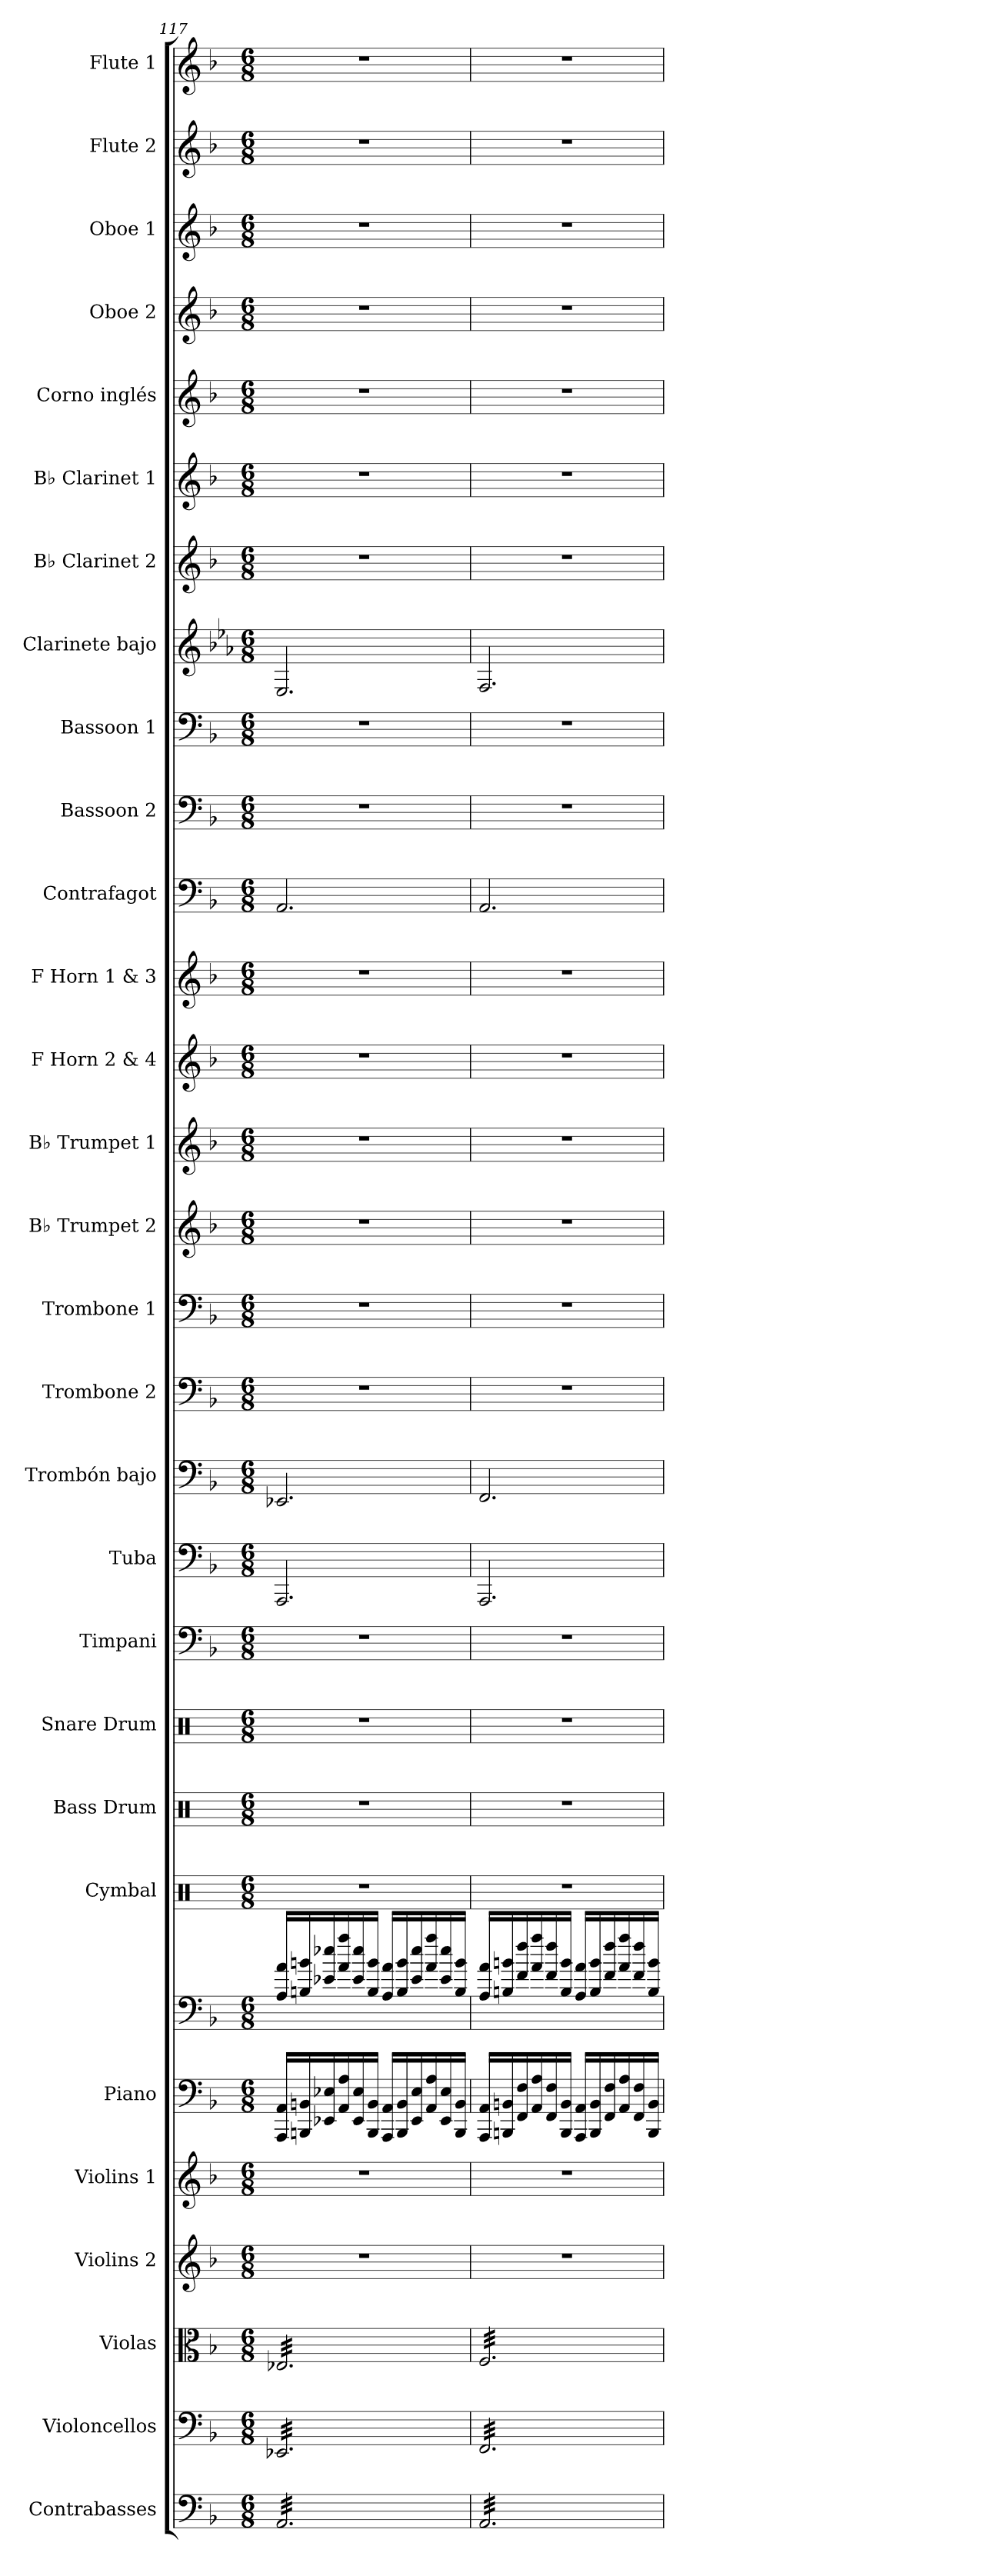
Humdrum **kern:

**kern	**kern	**kern	**kern	**kern	**kern	**kern	**kern	**kern	**kern	**kern	**kern	**kern	**kern	**kern	**kern	**kern	**kern	**kern	**kern	**kern	**kern	**kern	**kern	**kern	**kern	**kern	**kern	**kern	**kern
*part29	*part28	*part27	*part26	*part25	*part24	*part24	*part23	*part22	*part21	*part20	*part19	*part18	*part17	*part16	*part15	*part14	*part13	*part12	*part11	*part10	*part9	*part8	*part7	*part6	*part5	*part4	*part3	*part2	*part1
*staff30	*staff29	*staff28	*staff27	*staff26	*staff25	*staff24	*staff23	*staff22	*staff21	*staff20	*staff19	*staff18	*staff17	*staff16	*staff15	*staff14	*staff13	*staff12	*staff11	*staff10	*staff9	*staff8	*staff7	*staff6	*staff5	*staff4	*staff3	*staff2	*staff1
*I"Contrabasses	*I"Violoncellos	*I"Violas	*I"Violins 2	*I"Violins 1	*I"Piano	*	*I"Cymbal	*I"Bass Drum	*I"Snare Drum	*I"Timpani	*I"Tuba	*I"Trombón bajo	*I"Trombone 2	*I"Trombone 1	*I"B♭ Trumpet 2	*I"B♭ Trumpet 1	*I"F Horn 2 &amp; 4	*I"F Horn 1 &amp; 3	*I"Contrafagot	*I"Bassoon 2	*I"Bassoon 1	*I"Clarinete bajo	*I"B♭ Clarinet 2	*I"B♭ Clarinet 1	*I"Corno inglés	*I"Oboe 2	*I"Oboe 1	*I"Flute 2	*I"Flute 1
*I'Cbs.	*I'Vcs.	*I'Vlas.	*I'Vlns. 2	*I'Vlns. 1	*I'Pno.	*	*I'Cym.	*I'B. Dr.	*I'Sn. Dr.	*I'Timp.	*I'Tba.	*I'Tbn. B.	*I'Tbn. 2	*I'Tbn. 1	*I'B♭ Tpt. 2	*I'B♭ Tpt. 1	*I'F Hn. 2 4	*I'F Hn. 1 3	*I'Cfag.	*I'Bsn. 2	*I'Bsn. 1	*I'Cl. B.	*I'B♭ Cl. 2	*I'B♭ Cl. 1	*I'Cor. Ingl.	*I'Ob. 2	*I'Ob. 1	*I'Fl. 2	*I'Fl. 1
*clefF4	*clefF4	*clefC3	*clefG2	*clefG2	*clefF4	*clefF4	*clefX	*clefX	*clefX	*clefF4	*clefF4	*clefF4	*clefF4	*clefF4	*clefG2	*clefG2	*clefG2	*clefG2	*clefF4	*clefF4	*clefF4	*clefG2	*clefG2	*clefG2	*clefG2	*clefG2	*clefG2	*clefG2	*clefG2
*ITrd7c12	*	*	*	*	*	*	*	*	*	*	*	*	*	*	*ITrd1c2	*ITrd1c2	*ITrd4c7	*ITrd4c7	*ITrd7c12	*	*	*ITrd8c14	*ITrd1c2	*ITrd1c2	*ITrd4c7	*	*	*	*
*k[b-]	*k[b-]	*k[b-]	*k[b-]	*k[b-]	*k[b-]	*k[b-]	*k[]	*k[]	*k[]	*k[b-]	*k[b-]	*k[b-]	*k[b-]	*k[b-]	*k[b-e-a-]	*k[b-e-a-]	*k[b-e-]	*k[b-e-]	*k[b-]	*k[b-]	*k[b-]	*k[b-e-a-]	*k[b-e-a-]	*k[b-e-a-]	*k[b-e-]	*k[b-]	*k[b-]	*k[b-]	*k[b-]
*M6/8	*M6/8	*M6/8	*M6/8	*M6/8	*M6/8	*M6/8	*M6/8	*M6/8	*M6/8	*M6/8	*M6/8	*M6/8	*M6/8	*M6/8	*M6/8	*M6/8	*M6/8	*M6/8	*M6/8	*M6/8	*M6/8	*M6/8	*M6/8	*M6/8	*M6/8	*M6/8	*M6/8	*M6/8	*M6/8
=117	=117	=117	=117	=117	=117	=117	=117	=117	=117	=117	=117	=117	=117	=117	=117	=117	=117	=117	=117	=117	=117	=117	=117	=117	=117	=117	=117	=117	=117
*tremolo	*	*	*	*	*	*	*	*	*	*	*	*	*	*	*	*	*	*	*	*	*	*	*	*	*	*	*	*	*
*	*tremolo	*	*	*	*	*	*	*	*	*	*	*	*	*	*	*	*	*	*	*	*	*	*	*	*	*	*	*	*
*	*	*tremolo	*	*	*	*	*	*	*	*	*	*	*	*	*	*	*	*	*	*	*	*	*	*	*	*	*	*	*
32AAA/LLL	32EE-X/LLL	32E-X/LLL	2.r	2.r	16AAA/ 16AA/LL	16A/ 16a/LL	2.r	2.r	2.r	2.r	2.AAA/	2.EE-X/	2.r	2.r	2.r	2.r	2.r	2.r	2.AAA/	2.r	2.r	2.EE-/	2.r	2.r	2.r	2.r	2.r	2.r	2.r
32AAA/	32EE-X/	32E-X/	.	.	.	.	.	.	.	.	.	.	.	.	.	.	.	.	.	.	.	.	.	.	.	.	.	.	.
32AAA/	32EE-X/	32E-X/	.	.	16BBBn/ 16BBn/	16Bn/ 16bn/	.	.	.	.	.	.	.	.	.	.	.	.	.	.	.	.	.	.	.	.	.	.	.
32AAA/	32EE-X/	32E-X/	.	.	.	.	.	.	.	.	.	.	.	.	.	.	.	.	.	.	.	.	.	.	.	.	.	.	.
32AAA/	32EE-X/	32E-X/	.	.	16EE-X/ 16E-X/	16e-X/ 16ee-X/	.	.	.	.	.	.	.	.	.	.	.	.	.	.	.	.	.	.	.	.	.	.	.
32AAA/	32EE-X/	32E-X/	.	.	.	.	.	.	.	.	.	.	.	.	.	.	.	.	.	.	.	.	.	.	.	.	.	.	.
32AAA/	32EE-X/	32E-X/	.	.	16AA/ 16A/	16a/ 16aa/	.	.	.	.	.	.	.	.	.	.	.	.	.	.	.	.	.	.	.	.	.	.	.
32AAA/	32EE-X/	32E-X/	.	.	.	.	.	.	.	.	.	.	.	.	.	.	.	.	.	.	.	.	.	.	.	.	.	.	.
32AAA/	32EE-X/	32E-X/	.	.	16EE-/ 16E-/	16e-/ 16ee-/	.	.	.	.	.	.	.	.	.	.	.	.	.	.	.	.	.	.	.	.	.	.	.
32AAA/	32EE-X/	32E-X/	.	.	.	.	.	.	.	.	.	.	.	.	.	.	.	.	.	.	.	.	.	.	.	.	.	.	.
32AAA/	32EE-X/	32E-X/	.	.	16BBB/ 16BB/JJ	16B/ 16b/JJ	.	.	.	.	.	.	.	.	.	.	.	.	.	.	.	.	.	.	.	.	.	.	.
32AAA/	32EE-X/	32E-X/	.	.	.	.	.	.	.	.	.	.	.	.	.	.	.	.	.	.	.	.	.	.	.	.	.	.	.
32AAA/	32EE-X/	32E-X/	.	.	16AAA/ 16AA/LL	16A/ 16a/LL	.	.	.	.	.	.	.	.	.	.	.	.	.	.	.	.	.	.	.	.	.	.	.
32AAA/	32EE-X/	32E-X/	.	.	.	.	.	.	.	.	.	.	.	.	.	.	.	.	.	.	.	.	.	.	.	.	.	.	.
32AAA/	32EE-X/	32E-X/	.	.	16BBB/ 16BB/	16B/ 16b/	.	.	.	.	.	.	.	.	.	.	.	.	.	.	.	.	.	.	.	.	.	.	.
32AAA/	32EE-X/	32E-X/	.	.	.	.	.	.	.	.	.	.	.	.	.	.	.	.	.	.	.	.	.	.	.	.	.	.	.
32AAA/	32EE-X/	32E-X/	.	.	16EE-/ 16E-/	16e-/ 16ee-/	.	.	.	.	.	.	.	.	.	.	.	.	.	.	.	.	.	.	.	.	.	.	.
32AAA/	32EE-X/	32E-X/	.	.	.	.	.	.	.	.	.	.	.	.	.	.	.	.	.	.	.	.	.	.	.	.	.	.	.
32AAA/	32EE-X/	32E-X/	.	.	16AA/ 16A/	16a/ 16aa/	.	.	.	.	.	.	.	.	.	.	.	.	.	.	.	.	.	.	.	.	.	.	.
32AAA/	32EE-X/	32E-X/	.	.	.	.	.	.	.	.	.	.	.	.	.	.	.	.	.	.	.	.	.	.	.	.	.	.	.
32AAA/	32EE-X/	32E-X/	.	.	16EE-/ 16E-/	16e-/ 16ee-/	.	.	.	.	.	.	.	.	.	.	.	.	.	.	.	.	.	.	.	.	.	.	.
32AAA/	32EE-X/	32E-X/	.	.	.	.	.	.	.	.	.	.	.	.	.	.	.	.	.	.	.	.	.	.	.	.	.	.	.
32AAA/	32EE-X/	32E-X/	.	.	16BBB/ 16BB/JJ	16B/ 16b/JJ	.	.	.	.	.	.	.	.	.	.	.	.	.	.	.	.	.	.	.	.	.	.	.
32AAA/JJJ	32EE-X/JJJ	32E-X/JJJ	.	.	.	.	.	.	.	.	.	.	.	.	.	.	.	.	.	.	.	.	.	.	.	.	.	.	.
!!LO:PB:g=z
=118	=118	=118	=118	=118	=118	=118	=118	=118	=118	=118	=118	=118	=118	=118	=118	=118	=118	=118	=118	=118	=118	=118	=118	=118	=118	=118	=118	=118	=118
32AAA/LLL	32FF/LLL	32F/LLL	2.r	2.r	16AAA/ 16AA/LL	16A/ 16a/LL	2.r	2.r	2.r	2.r	2.AAA/	2.FF/	2.r	2.r	2.r	2.r	2.r	2.r	2.AAA/	2.r	2.r	2.FF/	2.r	2.r	2.r	2.r	2.r	2.r	2.r
32AAA/	32FF/	32F/	.	.	.	.	.	.	.	.	.	.	.	.	.	.	.	.	.	.	.	.	.	.	.	.	.	.	.
32AAA/	32FF/	32F/	.	.	16BBBn/ 16BBn/	16Bn/ 16bn/	.	.	.	.	.	.	.	.	.	.	.	.	.	.	.	.	.	.	.	.	.	.	.
32AAA/	32FF/	32F/	.	.	.	.	.	.	.	.	.	.	.	.	.	.	.	.	.	.	.	.	.	.	.	.	.	.	.
32AAA/	32FF/	32F/	.	.	16FF/ 16F/	16f/ 16ff/	.	.	.	.	.	.	.	.	.	.	.	.	.	.	.	.	.	.	.	.	.	.	.
32AAA/	32FF/	32F/	.	.	.	.	.	.	.	.	.	.	.	.	.	.	.	.	.	.	.	.	.	.	.	.	.	.	.
32AAA/	32FF/	32F/	.	.	16AA/ 16A/	16a/ 16aa/	.	.	.	.	.	.	.	.	.	.	.	.	.	.	.	.	.	.	.	.	.	.	.
32AAA/	32FF/	32F/	.	.	.	.	.	.	.	.	.	.	.	.	.	.	.	.	.	.	.	.	.	.	.	.	.	.	.
32AAA/	32FF/	32F/	.	.	16FF/ 16F/	16f/ 16ff/	.	.	.	.	.	.	.	.	.	.	.	.	.	.	.	.	.	.	.	.	.	.	.
32AAA/	32FF/	32F/	.	.	.	.	.	.	.	.	.	.	.	.	.	.	.	.	.	.	.	.	.	.	.	.	.	.	.
32AAA/	32FF/	32F/	.	.	16BBB/ 16BB/JJ	16B/ 16b/JJ	.	.	.	.	.	.	.	.	.	.	.	.	.	.	.	.	.	.	.	.	.	.	.
32AAA/	32FF/	32F/	.	.	.	.	.	.	.	.	.	.	.	.	.	.	.	.	.	.	.	.	.	.	.	.	.	.	.
32AAA/	32FF/	32F/	.	.	16AAA/ 16AA/LL	16A/ 16a/LL	.	.	.	.	.	.	.	.	.	.	.	.	.	.	.	.	.	.	.	.	.	.	.
32AAA/	32FF/	32F/	.	.	.	.	.	.	.	.	.	.	.	.	.	.	.	.	.	.	.	.	.	.	.	.	.	.	.
32AAA/	32FF/	32F/	.	.	16BBB/ 16BB/	16B/ 16b/	.	.	.	.	.	.	.	.	.	.	.	.	.	.	.	.	.	.	.	.	.	.	.
32AAA/	32FF/	32F/	.	.	.	.	.	.	.	.	.	.	.	.	.	.	.	.	.	.	.	.	.	.	.	.	.	.	.
32AAA/	32FF/	32F/	.	.	16FF/ 16F/	16f/ 16ff/	.	.	.	.	.	.	.	.	.	.	.	.	.	.	.	.	.	.	.	.	.	.	.
32AAA/	32FF/	32F/	.	.	.	.	.	.	.	.	.	.	.	.	.	.	.	.	.	.	.	.	.	.	.	.	.	.	.
32AAA/	32FF/	32F/	.	.	16AA/ 16A/	16a/ 16aa/	.	.	.	.	.	.	.	.	.	.	.	.	.	.	.	.	.	.	.	.	.	.	.
32AAA/	32FF/	32F/	.	.	.	.	.	.	.	.	.	.	.	.	.	.	.	.	.	.	.	.	.	.	.	.	.	.	.
32AAA/	32FF/	32F/	.	.	16FF/ 16F/	16f/ 16ff/	.	.	.	.	.	.	.	.	.	.	.	.	.	.	.	.	.	.	.	.	.	.	.
32AAA/	32FF/	32F/	.	.	.	.	.	.	.	.	.	.	.	.	.	.	.	.	.	.	.	.	.	.	.	.	.	.	.
32AAA/	32FF/	32F/	.	.	16BBB/ 16BB/JJ	16B/ 16b/JJ	.	.	.	.	.	.	.	.	.	.	.	.	.	.	.	.	.	.	.	.	.	.	.
32AAA/JJJ	32FF/JJJ	32F/JJJ	.	.	.	.	.	.	.	.	.	.	.	.	.	.	.	.	.	.	.	.	.	.	.	.	.	.	.
*	*	*Xtremolo	*	*	*	*	*	*	*	*	*	*	*	*	*	*	*	*	*	*	*	*	*	*	*	*	*	*	*
*	*Xtremolo	*	*	*	*	*	*	*	*	*	*	*	*	*	*	*	*	*	*	*	*	*	*	*	*	*	*	*	*
*Xtremolo	*	*	*	*	*	*	*	*	*	*	*	*	*	*	*	*	*	*	*	*	*	*	*	*	*	*	*	*	*
=	=	=	=	=	=	=	=	=	=	=	=	=	=	=	=	=	=	=	=	=	=	=	=	=	=	=	=	=	=
*-	*-	*-	*-	*-	*-	*-	*-	*-	*-	*-	*-	*-	*-	*-	*-	*-	*-	*-	*-	*-	*-	*-	*-	*-	*-	*-	*-	*-	*-
